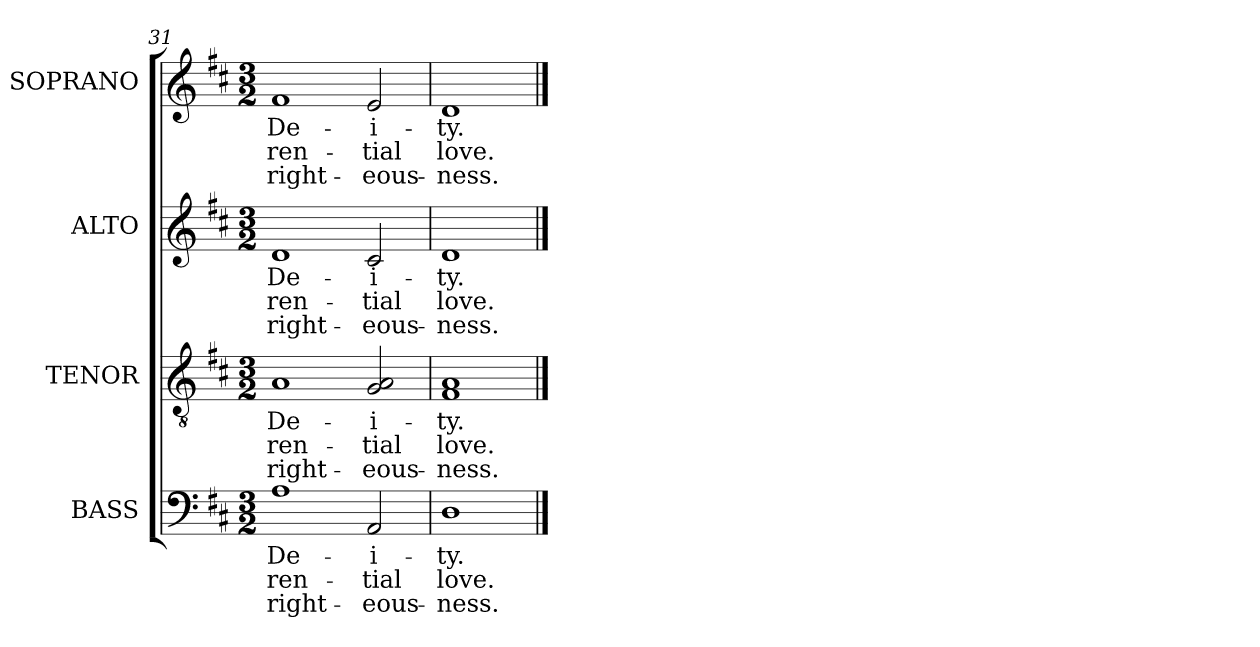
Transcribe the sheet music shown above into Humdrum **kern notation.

**kern	**text	**text	**text	**kern	**text	**text	**text	**kern	**text	**text	**text	**kern	**text	**text	**text
*part4	*part4	*part4	*part4	*part3	*part3	*part3	*part3	*part2	*part2	*part2	*part2	*part1	*part1	*part1	*part1
*staff4	*staff4	*staff4	*staff4	*staff3	*staff3	*staff3	*staff3	*staff2	*staff2	*staff2	*staff2	*staff1	*staff1	*staff1	*staff1
*I"BASS	*	*	*	*I"TENOR	*	*	*	*I"ALTO	*	*	*	*I"SOPRANO	*	*	*
*I'B.	*	*	*	*I'T.	*	*	*	*I'A.	*	*	*	*I'S.	*	*	*
*clefF4	*	*	*	*clefGv2	*	*	*	*clefG2	*	*	*	*clefG2	*	*	*
*	*	*	*	*ITrd7c12	*	*	*	*	*	*	*	*	*	*	*
*k[f#c#]	*	*	*	*k[f#c#]	*	*	*	*k[f#c#]	*	*	*	*k[f#c#]	*	*	*
*D:	*	*	*	*D:	*	*	*	*D:	*	*	*	*D:	*	*	*
*M3/2	*	*	*	*M3/2	*	*	*	*M3/2	*	*	*	*M3/2	*	*	*
=31	=31	=31	=31	=31	=31	=31	=31	=31	=31	=31	=31	=31	=31	=31	=31
!	!LO:LY:b:color=#000000	!LO:LY:b:color=#000000	!LO:LY:b:color=#000000	!	!	!	!	!	!	!	!	!	!	!	!
!	!	!	!	!	!LO:LY:b:color=#000000	!LO:LY:b:color=#000000	!LO:LY:b:color=#000000	!	!	!	!	!	!	!	!
!	!	!	!	!	!	!	!	!	!LO:LY:b:color=#000000	!LO:LY:b:color=#000000	!LO:LY:b:color=#000000	!	!	!	!
!	!	!	!	!	!	!	!	!	!	!	!	!	!LO:LY:b:color=#000000	!LO:LY:b:color=#000000	!LO:LY:b:color=#000000
1Ai	De-	-ren-	right-	1AAi	De-	-ren-	right-	1di	De-	-ren-	right-	1f#i	De-	-ren-	right-
!	!LO:LY:b:color=#000000	!LO:LY:b:color=#000000	!LO:LY:b:color=#000000	!	!	!	!	!	!	!	!	!	!	!	!
!	!	!	!	!	!LO:LY:b:color=#000000	!LO:LY:b:color=#000000	!LO:LY:b:color=#000000	!	!	!	!	!	!	!	!
!	!	!	!	!	!	!	!	!	!LO:LY:b:color=#000000	!LO:LY:b:color=#000000	!LO:LY:b:color=#000000	!	!	!	!
!	!	!	!	!	!	!	!	!	!	!	!	!	!LO:LY:b:color=#000000	!LO:LY:b:color=#000000	!LO:LY:b:color=#000000
2AAi/	-i-	-tial	-eous-	2GGi/ 2AAi	-i-	-tial	-eous-	2c#i/	-i-	-tial	-eous-	2ei/	-i-	-tial	-eous-
=32	=32	=32	=32	=32	=32	=32	=32	=32	=32	=32	=32	=32	=32	=32	=32
!	!LO:LY:b:color=#000000	!LO:LY:b:color=#000000	!LO:LY:b:color=#000000	!	!	!	!	!	!	!	!	!	!	!	!
!	!	!	!	!	!LO:LY:b:color=#000000	!LO:LY:b:color=#000000	!LO:LY:b:color=#000000	!	!	!	!	!	!	!	!
!	!	!	!	!	!	!	!	!	!LO:LY:b:color=#000000	!LO:LY:b:color=#000000	!LO:LY:b:color=#000000	!	!	!	!
!	!	!	!	!	!	!	!	!	!	!	!	!	!LO:LY:b:color=#000000	!LO:LY:b:color=#000000	!LO:LY:b:color=#000000
1Di	-ty.	love.	-ness.	1FF#i 1AAi	-ty.	love.	-ness.	1di	-ty.	love.	-ness.	1di	-ty.	love.	-ness.
==	==	==	==	==	==	==	==	==	==	==	==	==	==	==	==
*-	*-	*-	*-	*-	*-	*-	*-	*-	*-	*-	*-	*-	*-	*-	*-
